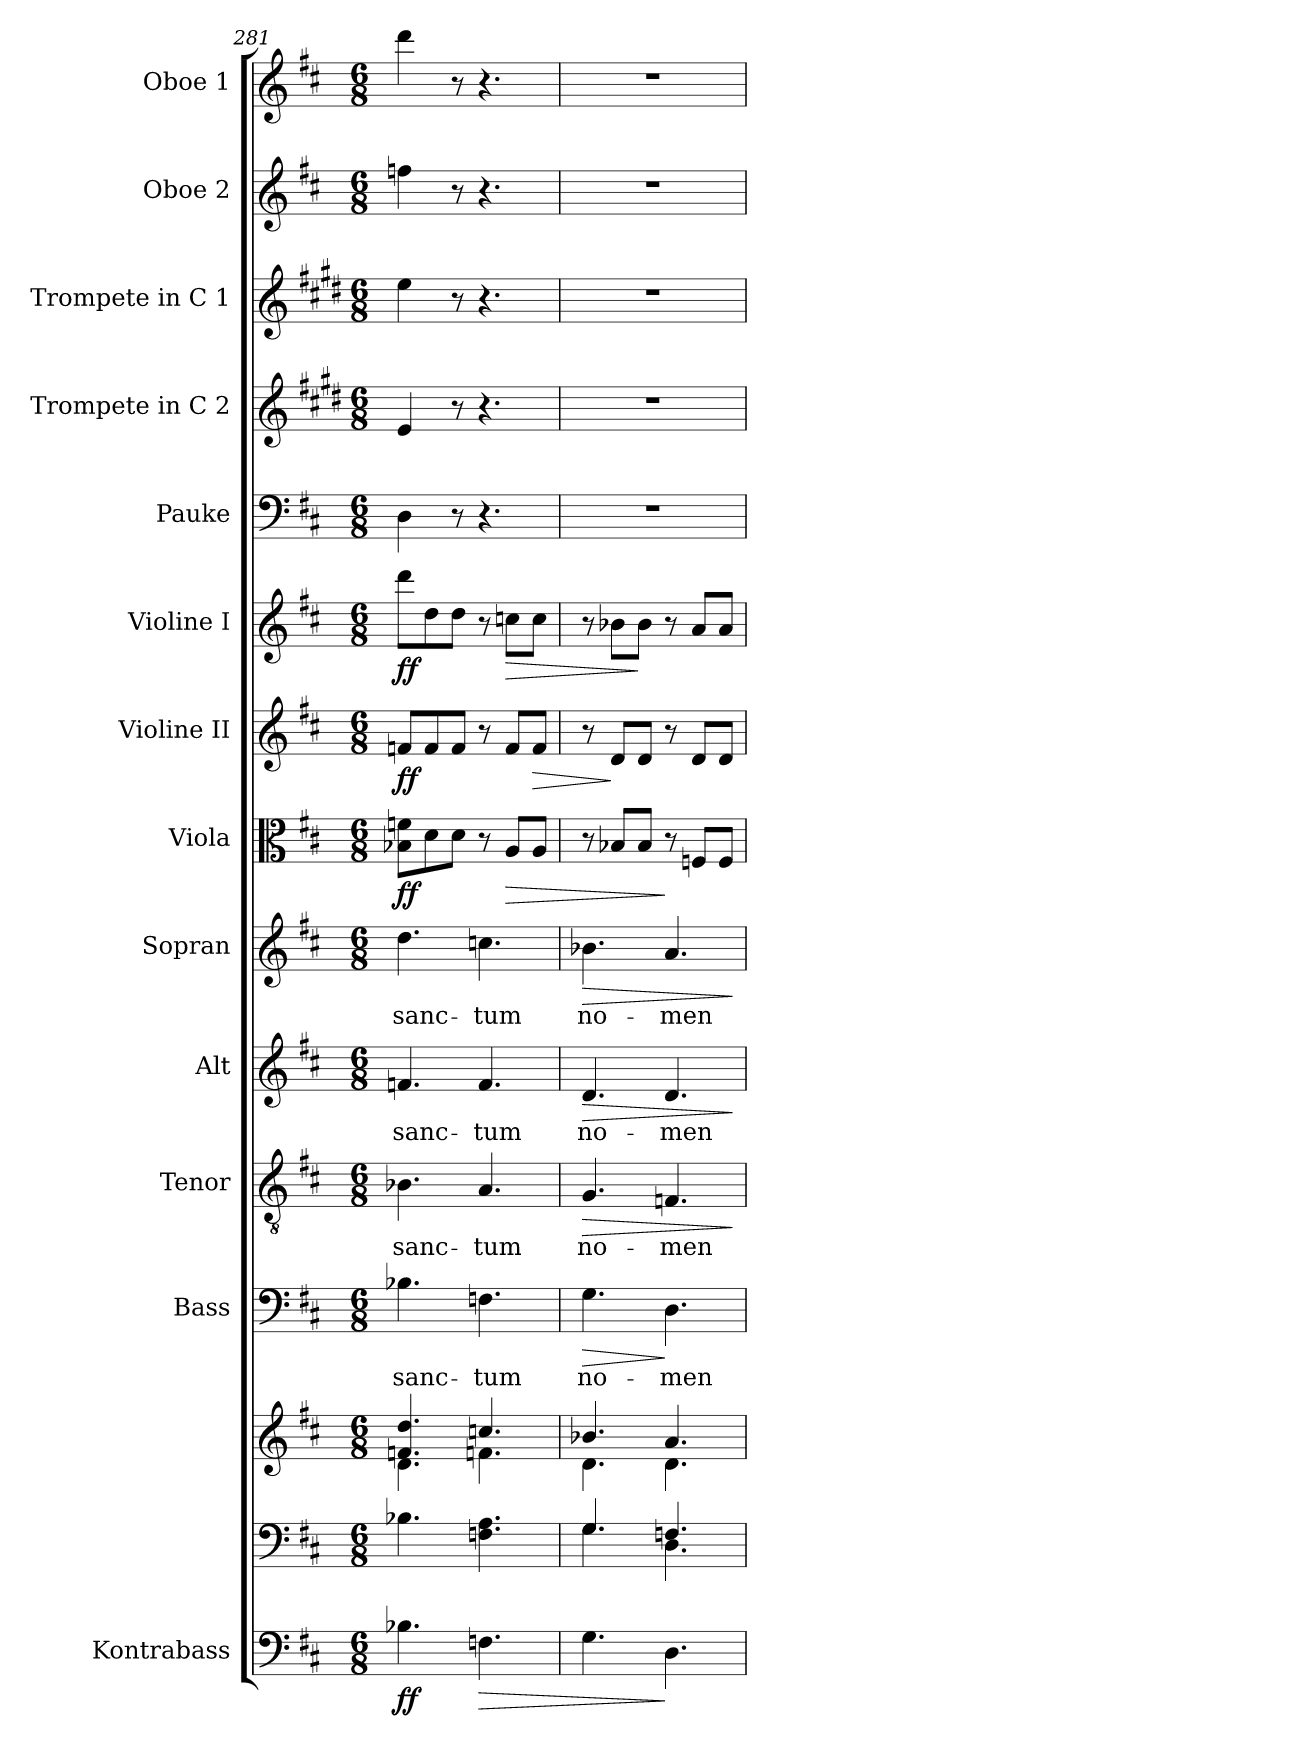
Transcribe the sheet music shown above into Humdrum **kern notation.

**kern	**dynam	**kern	**kern	**kern	**text	**dynam	**kern	**text	**dynam	**kern	**text	**dynam	**kern	**text	**dynam	**kern	**dynam	**kern	**dynam	**kern	**dynam	**kern	**kern	**kern	**kern	**kern
*part14	*part14	*part13	*part13	*part12	*part12	*part12	*part11	*part11	*part11	*part10	*part10	*part10	*part9	*part9	*part9	*part8	*part8	*part7	*part7	*part6	*part6	*part5	*part4	*part3	*part2	*part1
*staff15	*staff15	*staff14	*staff13	*staff12	*staff12	*staff12	*staff11	*staff11	*staff11	*staff10	*staff10	*staff10	*staff9	*staff9	*staff9	*staff8	*staff8	*staff7	*staff7	*staff6	*staff6	*staff5	*staff4	*staff3	*staff2	*staff1
*I"Kontrabass	*	*	*	*I"Bass	*	*	*I"Tenor	*	*	*I"Alt	*	*	*I"Sopran	*	*	*I"Viola	*	*I"Violine II	*	*I"Violine I	*	*I"Pauke	*I"Trompete in C 2	*I"Trompete in C 1	*I"Oboe 2	*I"Oboe 1
*I'Kb.	*	*	*	*I'B	*	*	*I'T	*	*	*I'A	*	*	*I'S	*	*	*I'Vla.	*	*I'Vl. II	*	*I'Vl. I	*	*I'Pk.	*	*	*I'Ob. 2	*I'Ob. 1
*clefF4	*	*clefF4	*clefG2	*clefF4	*	*	*clefGv2	*	*	*clefG2	*	*	*clefG2	*	*	*clefC3	*	*clefG2	*	*clefG2	*	*clefF4	*clefG2	*clefG2	*clefG2	*clefG2
*ITrd7c12	*	*	*	*	*	*	*	*	*	*	*	*	*	*	*	*	*	*	*	*	*	*	*ITrd1c2	*ITrd1c2	*	*
*k[f#c#]	*	*k[f#c#]	*k[f#c#]	*k[f#c#]	*	*	*k[f#c#]	*	*	*k[f#c#]	*	*	*k[f#c#]	*	*	*k[f#c#]	*	*k[f#c#]	*	*k[f#c#]	*	*k[f#c#]	*k[f#c#]	*k[f#c#]	*k[f#c#]	*k[f#c#]
*D:	*	*D:	*D:	*D:	*	*	*D:	*	*	*D:	*	*	*D:	*	*	*D:	*	*D:	*	*D:	*	*D:	*D:	*D:	*D:	*D:
*M6/8	*	*M6/8	*M6/8	*M6/8	*	*	*M6/8	*	*	*M6/8	*	*	*M6/8	*	*	*M6/8	*	*M6/8	*	*M6/8	*	*M6/8	*M6/8	*M6/8	*M6/8	*M6/8
=281	=281	=281	=281	=281	=281	=281	=281	=281	=281	=281	=281	=281	=281	=281	=281	=281	=281	=281	=281	=281	=281	=281	=281	=281	=281	=281
*	*	*	*^	*	*	*	*	*	*	*	*	*	*	*	*	*	*	*	*	*	*	*	*	*	*	*
!	!LO:DY:b	!	!	!	!	!LO:LY:b	!	!	!LO:LY:b	!	!	!LO:LY:b	!	!	!LO:LY:b	!	!	!LO:DY:b	!	!LO:DY:b	!	!LO:DY:b	!	!	!	!	!
4.BB-X\	ff	4.B-X\	4.fn/ 4.dd/	4.d\	4.B-X\	sanc-	.	4.B-X\	sanc-	.	4.fn/	sanc-	.	4.dd\	sanc-	.	8B-X\ 8fn\L	ff	8fn/L	ff	8ddd\L	ff	4D\	4d/	4dd\	4ffn\	4ddd\
.	.	.	.	.	.	.	.	.	.	.	.	.	.	.	.	.	8d\	.	8f/	.	8dd\	.	.	.	.	.	.
.	.	.	.	.	.	.	.	.	.	.	.	.	.	.	.	.	8d\J	.	8f/J	.	8dd\J	.	8r	8r	8r	8r	8r
!	!LO:HP:b	!	!	!	!	!LO:LY:b	!	!	!LO:LY:b	!	!	!LO:LY:b	!	!	!LO:LY:b	!	!	!	!	!	!	!	!	!	!	!	!
4.FFn\	>	4.Fn\ 4.A\	4.ccn/	4.fn\	4.Fn\	-tum	.	4.A/	-tum	.	4.f/	-tum	.	4.ccn\	-tum	.	8r	.	8r	.	8r	.	4.r	4.r	4.r	4.r	4.r
!	!	!	!	!	!	!	!	!	!	!	!	!	!	!	!	!	!	!LO:HP:b	!	!	!	!LO:HP:b	!	!	!	!	!
.	.	.	.	.	.	.	.	.	.	.	.	.	.	.	.	.	8A/L	>	8f/L	.	8ccn\L	>	.	.	.	.	.
!	!	!	!	!	!	!	!	!	!	!	!	!	!	!	!	!	!	!	!	!LO:HP:b	!	!	!	!	!	!	!
.	.	.	.	.	.	.	.	.	.	.	.	.	.	.	.	.	8A/J	.	8f/J	>	8cc\J	.	.	.	.	.	.
=282	=282	=282	=282	=282	=282	=282	=282	=282	=282	=282	=282	=282	=282	=282	=282	=282	=282	=282	=282	=282	=282	=282	=282	=282	=282	=282	=282
*	*	*^	*	*	*	*	*	*	*	*	*	*	*	*	*	*	*	*	*	*	*	*	*	*	*	*	*
!	!	!	!	!	!	!	!LO:LY:b	!LO:HP:b	!	!LO:LY:b	!LO:HP:b	!	!LO:LY:b	!LO:HP:b	!	!LO:LY:b	!LO:HP:b	!	!	!	!	!	!	!	!	!	!	!
4.GG\	.	4.G/	4.G\	4.b-X/	4.d\	4.G\	no-	>	4.G/	no-	>	4.d/	no-	>	4.b-X\	no-	>	8r	.	8r	.	8r	.	2.r	2.r	2.r	2.r	2.r
.	.	.	.	.	.	.	.	.	.	.	.	.	.	.	.	.	.	8B-X/L	.	8d/L	]	8b-X\L	.	.	.	.	.	.
.	.	.	.	.	.	.	.	.	.	.	.	.	.	.	.	.	.	8B-/J	.	8d/J	.	8b-\J	]	.	.	.	.	.
!	!	!	!	!	!	!	!LO:LY:b	!	!	!LO:LY:b	!	!	!LO:LY:b	!	!	!LO:LY:b	!	!	!	!	!	!	!	!	!	!	!	!
4.DD\	]	4.Fn/	4.D\	4.a/	4.d\	4.D\	-men	]	4.Fn/	-men	.	4.d/	-men	.	4.a/	-men	.	8r	]	8r	.	8r	.	.	.	.	.	.
.	.	.	.	.	.	.	.	.	.	.	.	.	.	.	.	.	.	8Fn/L	.	8d/L	.	8a/L	.	.	.	.	.	.
.	.	.	.	.	.	.	.	.	.	.	.	.	.	.	.	.	.	8F/J	.	8d/J	.	8a/J	.	.	.	.	.	.
*	*	*v	*v	*	*	*	*	*	*	*	*	*	*	*	*	*	*	*	*	*	*	*	*	*	*	*	*	*
*	*	*	*v	*v	*	*	*	*	*	*	*	*	*	*	*	*	*	*	*	*	*	*	*	*	*	*	*
.	.	.	.	.	.	.	.	.	]	.	.	]	.	.	]	.	.	.	.	.	.	.	.	.	.	.
=	=	=	=	=	=	=	=	=	=	=	=	=	=	=	=	=	=	=	=	=	=	=	=	=	=	=
*-	*-	*-	*-	*-	*-	*-	*-	*-	*-	*-	*-	*-	*-	*-	*-	*-	*-	*-	*-	*-	*-	*-	*-	*-	*-	*-
